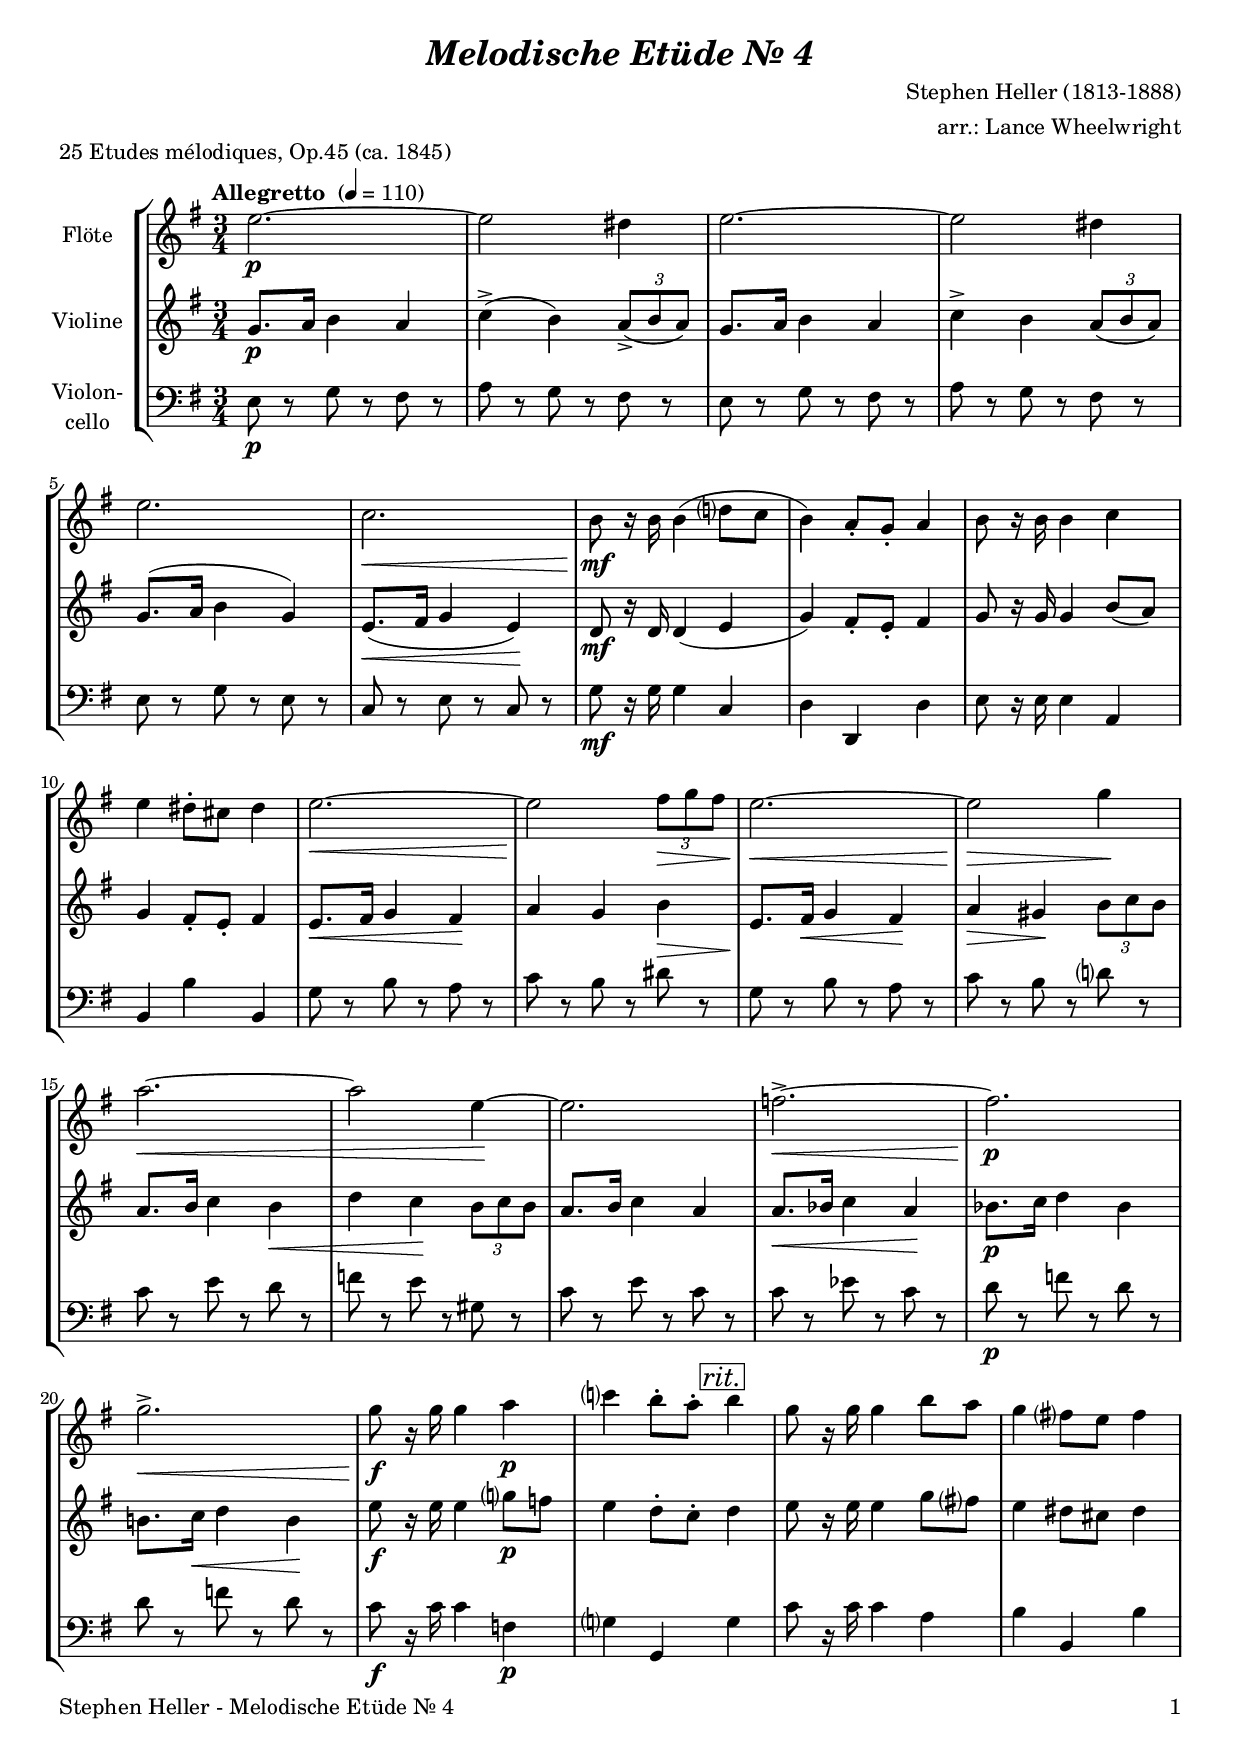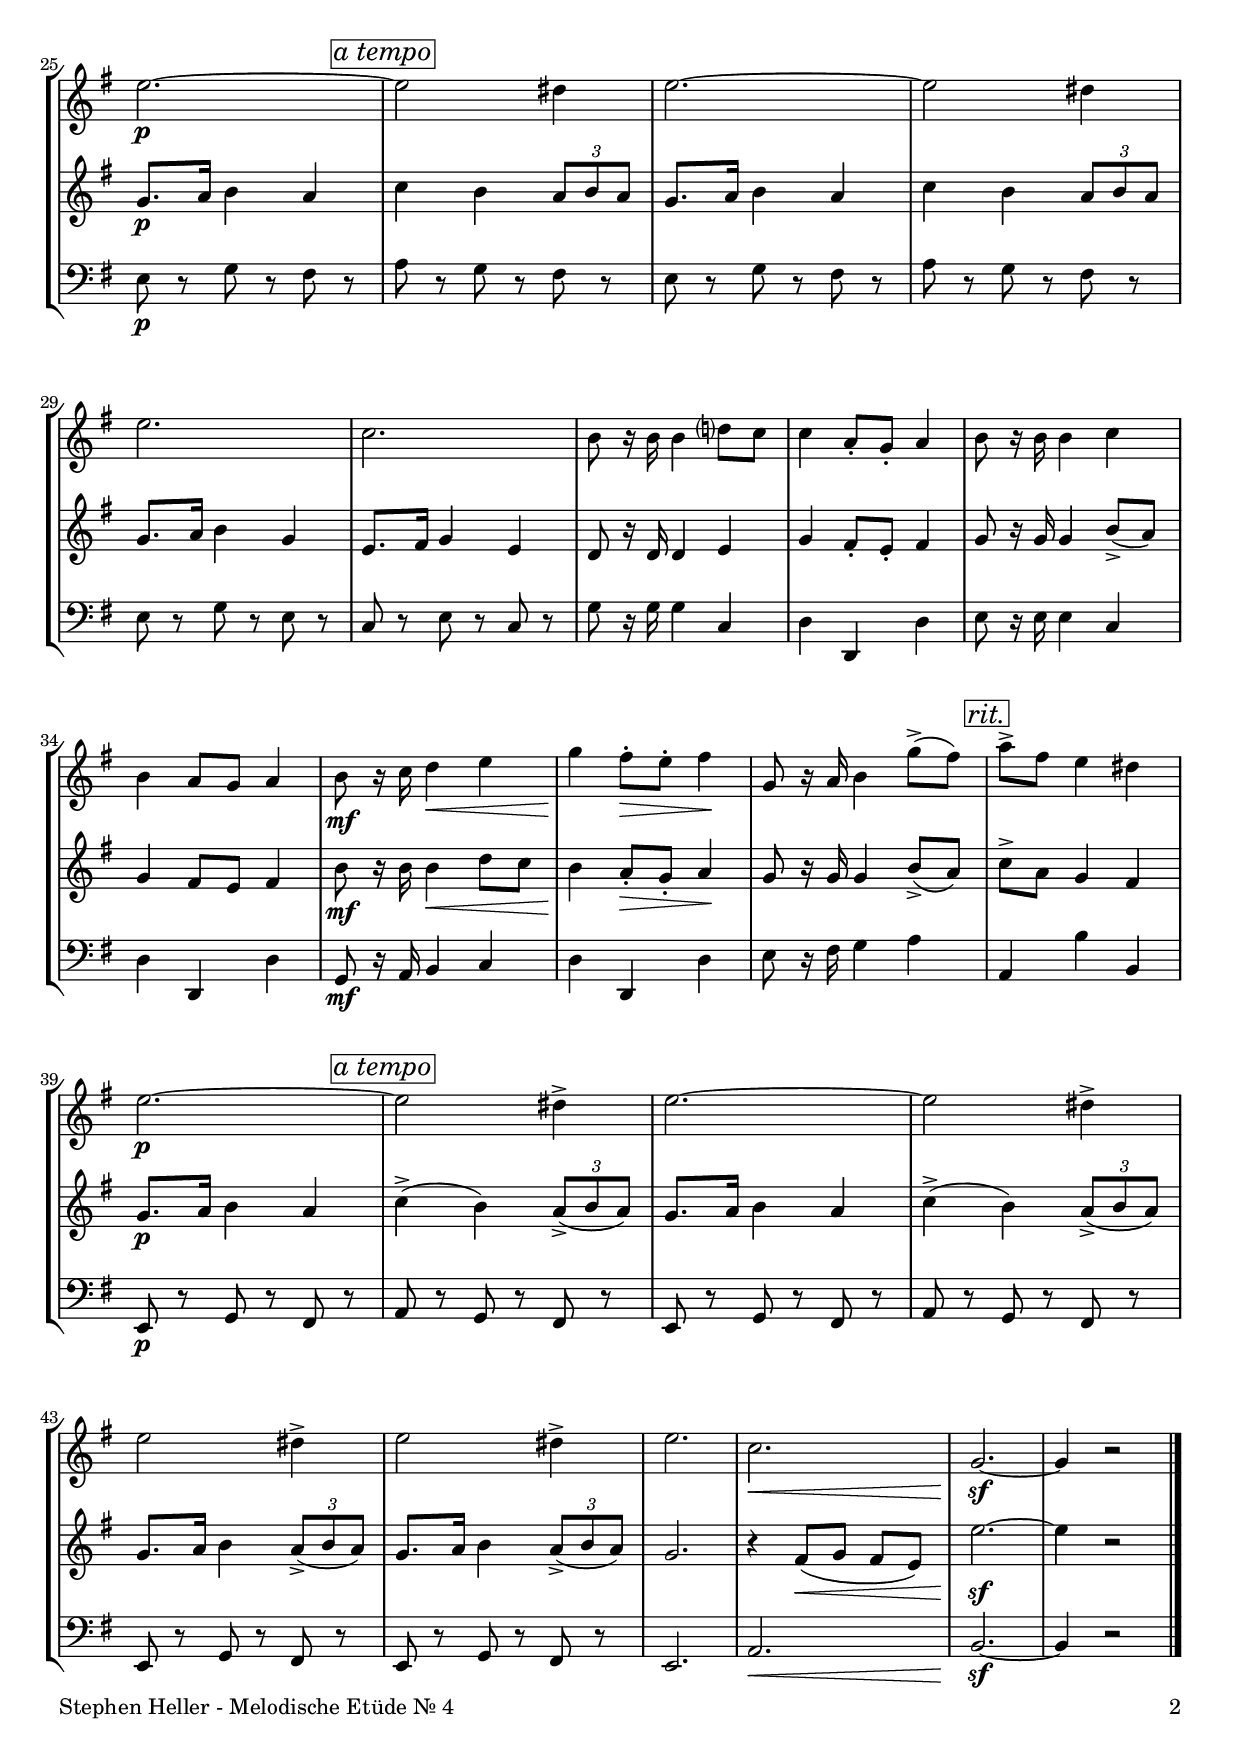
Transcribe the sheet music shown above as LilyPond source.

\version "2.24.4"
\include "deutsch.ly"

#(set-global-staff-size 19)

\header {
  title     = \markup \bold \italic "Melodische Etüde Nr. 4"
  composer  = "Stephen Heller (1813-1888)"
  arranger  = "arr.: Lance Wheelwright"
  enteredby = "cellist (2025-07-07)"
  piece     = "25 Etudes mélodiques, Op.45 (ca. 1845)"
}

voiceconsts = {
  \key e \minor
  \time 3/4
  \clef "treble"
  \numericTimeSignature
  \compressEmptyMeasures
  % Set default beaming for all staves
%  \set Timing.beamExceptions = #'()
%  \set Timing.baseMoment     = #(ly:make-moment 1 4)
%  \set Timing.beatStructure  = #'(1 1 1)
  \tempo "Allegretto " 4=110
}

mifl = "flute"
mist = "string ensemble 1"
mivl = "violin"
mivc = "cello"
mipz = "pizzicato strings"

atem = \mark \markup \box \italic "a tempo"
rit  = \mark \markup \box \italic "rit."

va = \relative c'' {
  \voiceconsts

  e2.~\p
  e2 dis4
  e2.~
  e2 dis4
  e2.
  c\<

  h8\!\mf r16 h h4( d?8 c
  h4) a8-. g-. a4
  h8 r16 h h4 c
  e dis8-. cis dis4
  e2.~\<
  e2\! \tuplet 3/2 4 { fis8\> g fis }

  e2.~\!\<
  e2\!\> g4\!
  a2.~\<
  a2 e4~\!
  e2.
  f~->\<

  f\!\p
  g->\<
  g8\!\f r16 g g4 a\p
  c? h8-. a-. \rit h4
  g8 r16 g g4 h8 a
  g4 fis?8 e fis4

  e2.~\p \atem
  e2 dis4
  e2.~
  e2 dis4
  e2.
  c

  h8 r16 h h4 d?8 c
  c4 a8-. g-. a4
  h8 r16 h h4 c
  h a8 g a4
  h8\mf r16 c d4\< e
  g\! fis8-.\> e-. fis4\!

  g,8 r16 a h4 g'8(-> fis) \rit
  a-> fis e4 dis
  e2.~\p \atem
  e2 dis4->
  e2.~
  e2 dis4->

  e2 dis4->
  e2 dis4->
  e2.
  c\<
  g~\!\sf g4 r2 \bar "|."
}

vb = \relative c'' {
  \voiceconsts

  g8.\p a16 h4 a
  c(-> h) \tuplet 3/2 4 { a8(-> h a) }
  g8. a16 h4 a
  c-> h \tuplet 3/2 4 { a8( h a) }
  g8.( a16 h4 g)
  e8.(\< fis16 g4 e)\!

  d8\mf r16 d d4( e
  g) fis8-. e-. fis4
  g8 r16 g g4 h8( a)
  g4 fis8-. e-. fis4
  e8.\< fis16 g4 fis\!
  a g h\>

  e,8.\! fis16\< g4 fis\!
  a\> gis\! \tuplet 3/2 4 { h8 c h }
  a8. h16 c4 h\<
  d c\! \tuplet 3/2 4 { h8 c h }
  a8. h16 c4 a
  a8.\< b16 c4 a\!

  b8.\p c16 d4 b
  h!8. c16\< d4 h\!
  e8\f r16 e e4 g?8\p f
  e4 d8-. c-. \rit d4
  e8 r16 e e4 g8 fis?
  e4 dis8 cis dis4

  g,8.\p a16 h4 a \atem
  c h \tuplet 3/2 4 { a8 h a }
  g8. a16 h4 a
  c h \tuplet 3/2 4 { a8 h a }
  g8. a16 h4 g
  e8. fis16 g4 e

  d8 r16 d d4 e
  g fis8-. e-. fis4
  g8 r16 g g4 h8(-> a)
  g4 fis8 e fis4
  h8\mf r16 h h4\< d8 c
  h4\! a8-.\> g-. a4\!

  g8 r16 g g4 h8(-> a) \rit
  c-> a g4 fis
  g8.\p a16 h4 a \atem
  c(-> h) \tuplet 3/2 4 { a8(-> h a) }
  g8. a16 h4 a
  c(-> h) \tuplet 3/2 4 { a8(-> h a) }

  g8. a16 h4 \tuplet 3/2 4 { a8(-> h a) }
  g8. a16 h4 \tuplet 3/2 4 { a8(-> h a) }
  g2.
  r4 fis8(\< g fis[ e])
  e'2.~\!\sf
  e4 r2 \bar "|."
}

vc = \relative c {
  \voiceconsts
  \clef "bass"

  e8\p r g r fis r
  a r g r fis r
  e r g r fis r
  a r g r fis r
  e r g r e r
  c r e r c r

  g'\mf r16 g g4 c,
  d d, d'
  e8 r16 e e4 a,
  h h' h,
  g'8 r h r a r
  c r h r dis r

  g, r h r a r
  c r h r d? r
  c r e r d r
  f r e r gis, r
  c r e r c r
  c r es r c r

  d\p r f r d r
  d r f r d r
  c\f r16 c c4 f,\p
  g? g, \rit g'
  c8 r16 c c4 a
  h h, h'

  e,8\p r g r fis r \atem
  a r g r fis r
  e r g r fis r
  a r g r fis r
  e r g r e r
  c r e r c r

  g' r16 g g4 c,
  d d, d'
  e8 r16 e e4 c
  d d, d'
  g,8\mf r16 a h4 c
  d d, d'

  e8 r16 fis g4 a \rit
  a, h' h,
  e,8\p r g r fis r \atem
  a r g r fis r
  e r g r fis r
  a r g r fis r

  e r g r fis r
  e r g r fis r
  e2.
  a\<
  h~\!\sf
  h4 r2 \bar "|."
}


music = \new StaffGroup <<
      \new Staff {
	\set Staff.midiInstrument = \mifl
	\set Staff.instrumentName = \markup \center-column { "Flöte" }
	\transpose e e { \va }
      }

      \new Staff {
	\set Staff.midiInstrument = \mivl
	\set Staff.instrumentName = \markup \center-column { "Violine" }
	\transpose e e { \vb }
      }

      \new Staff {
	\set Staff.midiInstrument = \mivc
	\set Staff.instrumentName = \markup \center-column { "Violon-" "cello" }
	\transpose e e { \vc }
      }
>>

\book {
   \paper {
    print-page-number = ##t
    print-first-page-number = ##t
    ragged-last-bottom = ##f
    oddHeaderMarkup = \markup \null
    evenHeaderMarkup = \markup \null
    oddFooterMarkup = \markup {
      \fill-line {
        \if \should-print-page-number
        "Stephen Heller - Melodische Etüde Nr. 4" \fromproperty #'page:page-number-string
      }
    }
    evenFooterMarkup = \oddFooterMarkup
  } \score {
    \music
    \layout {}
  }

  \score {
    \unfoldRepeats \music

    \midi {
      \context {
        \Score
      }
    }
  }
}